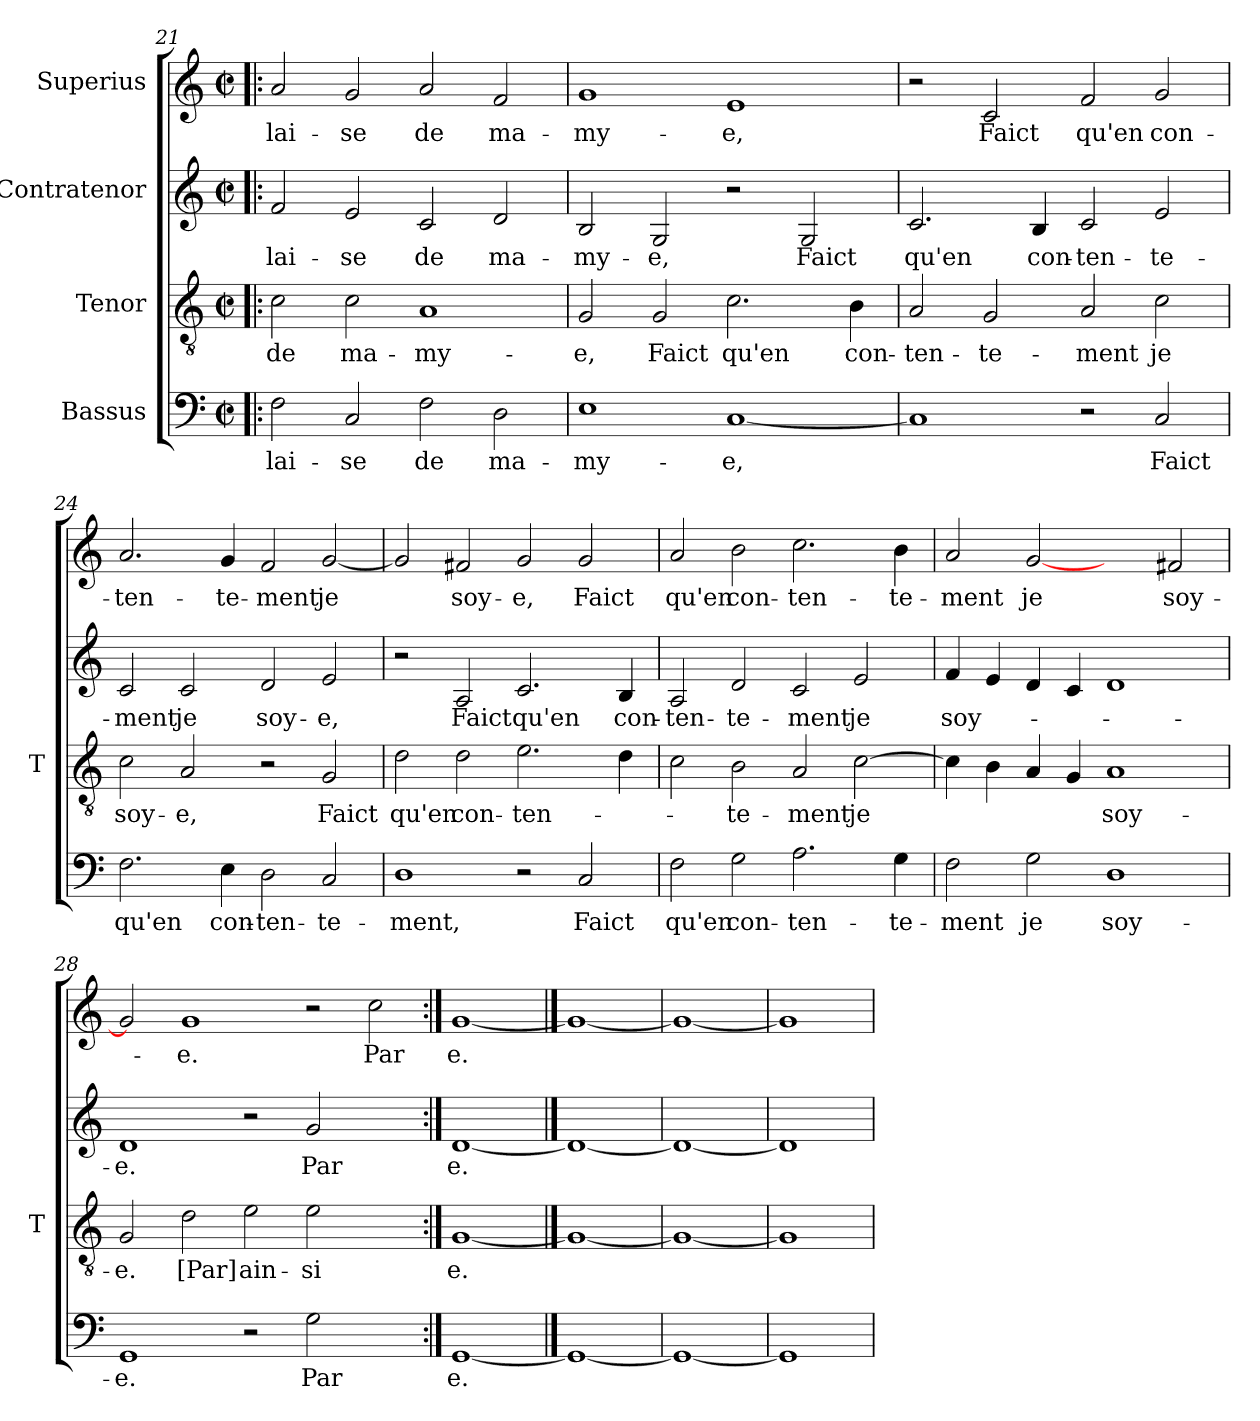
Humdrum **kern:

**kern	**text	**kern	**text	**kern	**text	**kern	**text
*part4	*part4	*part3	*part3	*part2	*part2	*part1	*part1
*staff4	*staff4	*staff3	*staff3	*staff2	*staff2	*staff1	*staff1
*I"Bassus	*	*I"Tenor	*	*I"Contratenor	*	*I"Superius	*
*	*	*I'T	*	*	*	*	*
*clefF4	*	*clefGv2	*	*clefG2	*	*clefG2	*
*k[]	*	*k[]	*	*k[]	*	*k[]	*
*C:	*	*C:	*	*C:	*	*C:	*
*M2/2	*	*M2/2	*	*M2/2	*	*M2/2	*
*met(c|)	*	*met(c|)	*	*met(c|)	*	*met(c|)	*
=21!|:	=21!|:	=21!|:	=21!|:	=21!|:	=21!|:	=21!|:	=21!|:
2F	lai-	2c	-de	2f	lai-	2a	lai-
2C	-se	2c	ma-	2e	-se	2g	-se
2F	-de	1A	my-	2c	-de	2a	-de
2D	ma-	.	.	2d	ma-	2f	ma-
=22	=22	=22	=22	=22	=22	=22	=22
1E	my-	2G	-e,	2B	my-	1g	my-
.	.	2G	-Faict	2G	-e,	.	.
[1C	-e,	2.c	-qu'en	2r	.	1e	-e,
.	.	.	.	2G	-Faict	.	.
.	.	4B	con-	.	.	.	.
=23	=23	=23	=23	=23	=23	=23	=23
1C]	.	2A	ten-	2.c	-qu'en	2r	.
.	.	2G	te-	.	.	2c	-Faict
.	.	.	.	4B	con-	.	.
2r	.	2A	-ment	2c	ten-	2f	-qu'en
2C	-Faict	2c	-je	2e	te-	2g	con-
=24	=24	=24	=24	=24	=24	=24	=24
2.F	-qu'en	2c	soy-	2c	-ment	2.a	ten-
.	.	2A	-e,	2c	-je	.	.
4E	con-	.	.	.	.	4g	te-
2D	ten-	2r	.	2d	soy-	2f	-ment
2C	te-	2G	-Faict	2e	-e,	[2g	-je
!!LO:LB:g=z
=25	=25	=25	=25	=25	=25	=25	=25
1D	-ment,	2d	-qu'en	2r	.	2g]	.
.	.	2d	con-	2A	-Faict	2f#X	soy-
2r	.	2.e	ten-	2.c	-qu'en	2g	-e,
2C	-Faict	.	.	.	.	2g	-Faict
.	.	4d	.	4B	con-	.	.
=26	=26	=26	=26	=26	=26	=26	=26
2F	-qu'en	2c	.	2A	ten-	2a	-qu'en
2G	con-	2B	te-	2d	te-	2b	con-
2.A	ten-	2A	-ment	2c	-ment	2.cc	ten-
.	.	[2c	-je	2e	-je	.	.
4G	te-	.	.	.	.	4b	te-
=27	=27	=27	=27	=27	=27	=27	=27
2F	-ment	4c]	.	4f	soy-	2a	-ment
.	.	4B	.	4e	.	.	.
2G	-je	4A	.	4d	.	[2g	-je
.	.	4G	.	4c	.	.	.
1D	soy-	1A	soy-	1d	.	2ryy	.
.	.	.	.	.	.	2f#X	soy-
=28	=28	=28	=28	=28	=28	=28	=28
1GG	-e.	2G	-e.	1d	-e.	2g]	.
.	.	2d	-[Par]	.	.	1g	-e.
2r	.	2e	ain-	2r	.	.	.
2G	-Par	2e	-si	2g	-Par	2r	.
2ryy	.	2ryy	.	2ryy	.	2cc	-Par
=29:|!	=29:|!	=29:|!	=29:|!	=29:|!	=29:|!	=29:|!	=29:|!
[1GG	-e.	[1G	-e.	[1d	-e.	[1g	-e.
==30	==30	==30	==30	==30	==30	==30	==30
1GG_	.	1G_	.	1d_	.	1g_	.
=31	=31	=31	=31	=31	=31	=31	=31
1GG_	.	1G_	.	1d_	.	1g_	.
=32	=32	=32	=32	=32	=32	=32	=32
1GG]	.	1G]	.	1d]	.	1g]	.
=	=	=	=	=	=	=	=
*-	*-	*-	*-	*-	*-	*-	*-
